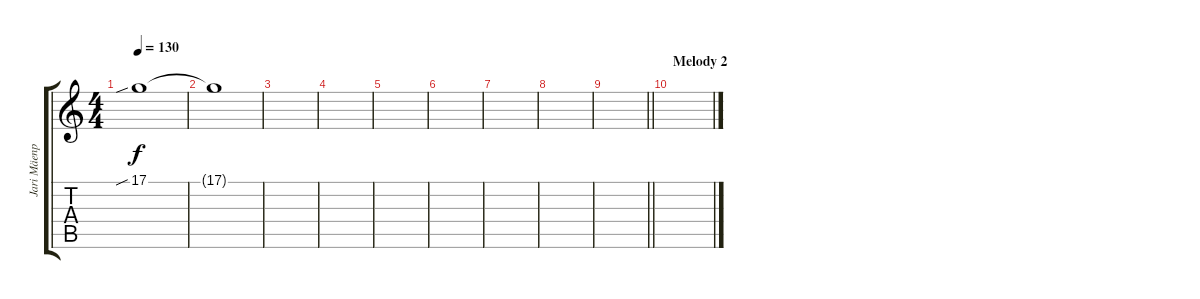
\track ("Jari Mäenpää" "Jari Mäenp") {instrument choiraahs}
\staff {score tabs}
\tuning (D4 A3 F3 C3 G2 C2) {hide}
\ts (4 4)
\tempo 130
\clef g2
\ks c
17.1{sib}.1{dy f} |
17.1{t}.1 |
|
|
|
|
|
|
\barLineRight lightlight
|
\section ("" "Melody 2")
